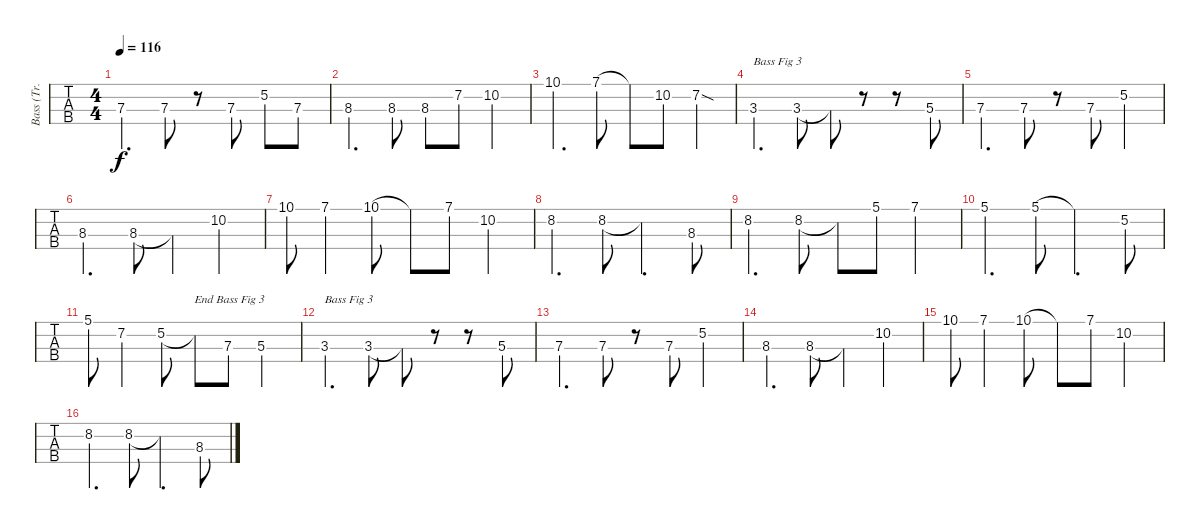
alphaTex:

\track ("Bass (Tr. 6A/Tr. 11B)" "Bass (Tr. ") {instrument electricbassfinger}
\staff {tabs}
\tuning (G2 D2 A1 E1) {hide}
\ts (4 4)
\tempo 116
\clef f4
\ks c
7.3.4{d dy f} 7.3.8 r.8 7.3.8 5.2.8 7.3.8 |
8.3.4{d} 8.3.8 8.3.8 7.2.8 10.2.4 |
10.1.4{d} 7.1.8 7.1{t}.8 10.2.8 7.2{sod}.4 |
3.3.4{d txt "Bass Fig 3"} 3.3.8 3.3{t}.8 r.8 r.8 5.3.8 |
7.3.4{d} 7.3.8 r.8 7.3.8 5.2.4 |
8.3.4{d} 8.3.8 8.3{t}.4 10.2.4 |
10.1.8 7.1.4 10.1.8 10.1{t}.8 7.1.8 10.2.4 |
8.2.4{d} 8.2.8 8.2{t}.4{d} 8.3.8 |
8.2.4{d} 8.2.8 8.2{t}.8 5.1.8 7.1.4 |
5.1.4{d} 5.1.8 5.1{t}.4{d} 5.2.8 |
5.1.8 7.2.4 5.2.8 5.2{t}.8{txt "End Bass Fig 3"} 7.3.8 5.3.4 |
3.3.4{d txt "Bass Fig 3"} 3.3.8 3.3{t}.8 r.8 r.8 5.3.8 |
7.3.4{d} 7.3.8 r.8 7.3.8 5.2.4 |
8.3.4{d} 8.3.8 8.3{t}.4 10.2.4 |
10.1.8 7.1.4 10.1.8 10.1{t}.8 7.1.8 10.2.4 |
8.2.4{d} 8.2.8 8.2{t}.4{d} 8.3.8
